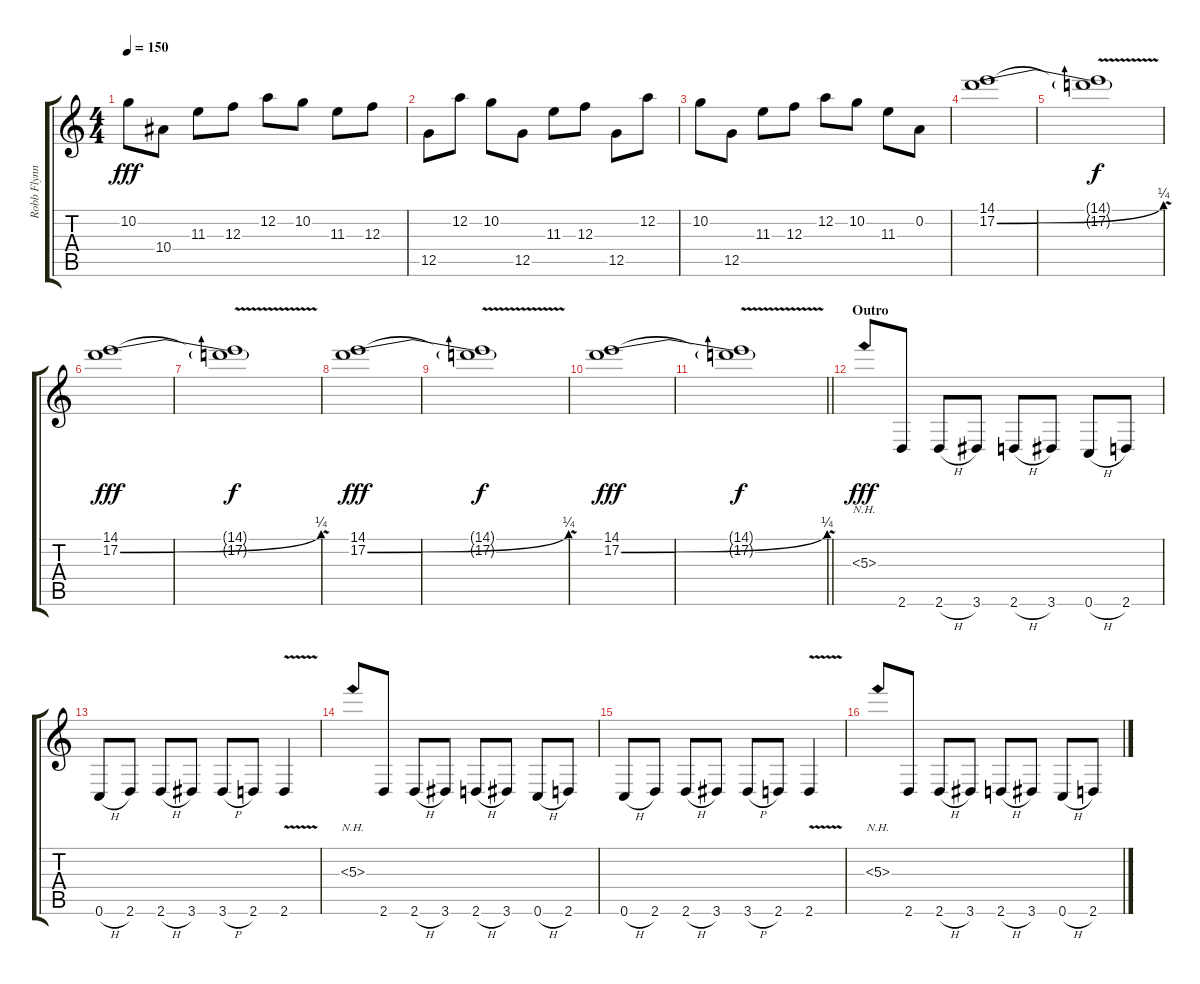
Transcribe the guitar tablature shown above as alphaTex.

\track ("Robb Flynn" "Robb Flynn") {instrument distortionguitar}
\staff {score tabs}
\tuning (D4 A3 F3 C3 G2 C2) {hide}
\ts (4 4)
\tempo 150
\clef g2
\ks c
10.2.8{dy fff} 10.4.8 11.3.8 12.3.8 12.2.8 10.2.8 11.3.8 12.3.8 |
12.5.8 12.2.8 10.2.8 12.5.8 11.3.8 12.3.8 12.5.8 12.2.8 |
10.2.8 12.5.8 11.3.8 12.3.8 12.2.8 10.2.8 11.3.8 0.2.8 |
(14.1 17.2{be (bend 0 0 60 1)}).1 |
(14.1{t} 17.2{v t}).1{dy f} |
(14.1 17.2{be (bend 0 0 60 1)}).1{dy fff} |
(14.1{t} 17.2{v t}).1{dy f} |
(14.1 17.2{be (bend 0 0 60 1)}).1{dy fff} |
(14.1{t} 17.2{v t}).1{dy f} |
(14.1 17.2{be (bend 0 0 60 1)}).1{dy fff} |
\barLineRight lightlight
(14.1{t} 17.2{v t}).1{dy f} |
\section ("" "Outro")
5.3{nh}.8{dy fff} 2.6.8 2.6{h}.8 3.6.8 2.6{h}.8 3.6.8 0.6{h}.8 2.6.8 |
0.6{h}.8 2.6.8 2.6{h}.8 3.6.8 3.6{h}.8 2.6.8 2.6{v}.4 |
5.3{nh}.8 2.6.8 2.6{h}.8 3.6.8 2.6{h}.8 3.6.8 0.6{h}.8 2.6.8 |
0.6{h}.8 2.6.8 2.6{h}.8 3.6.8 3.6{h}.8 2.6.8 2.6{v}.4 |
5.3{nh}.8 2.6.8 2.6{h}.8 3.6.8 2.6{h}.8 3.6.8 0.6{h}.8 2.6.8
